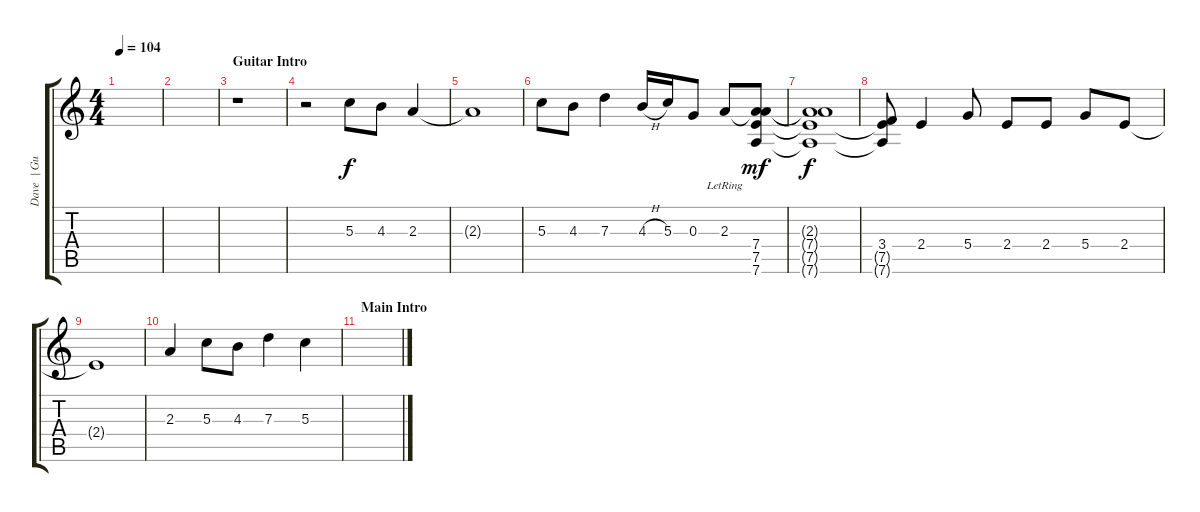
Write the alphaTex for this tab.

\track ("Dave  | Guitar 2" "Dave  | Gu") {instrument distortionguitar}
\staff {score tabs}
\tuning (E4 B3 G3 D3 A2 D2) {hide}
\ts (4 4)
\tempo 104
\clef g2
\ks c
|
|
\section ("" "Guitar Intro")
r.1 |
r.2 5.3.8 4.3.8 2.3.4 |
2.3{t}.1 |
5.3.8 4.3.8 7.3.4 4.3{h}.16 5.3.16 0.3.8 2.3{lr}.8 (2.3{t} 7.4 7.5 7.6).8{dy mf} |
(2.3{t} 7.4{t} 7.5{t} 7.6{t}).1{dy f} |
(3.4 7.5{t} 7.6{t}).8 2.4.4 5.4.8 2.4.8 2.4.8 5.4.8 2.4.8 |
2.4{t}.1 |
2.3.4 5.3.8 4.3.8 7.3.4 5.3.4 |
\section ("" "Main Intro")
